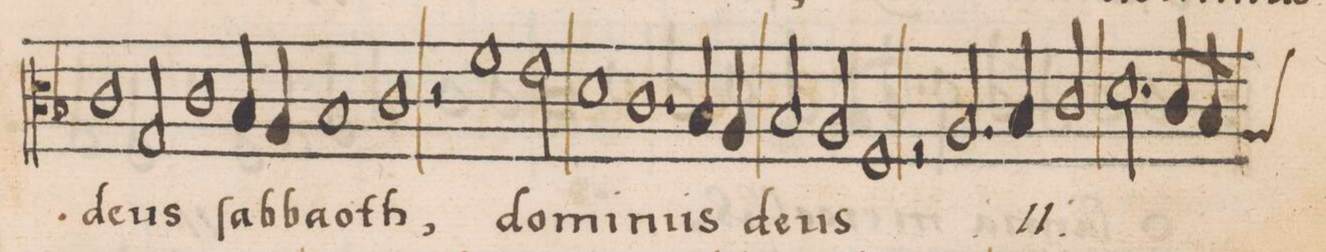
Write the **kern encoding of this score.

**kern	**text
*I"TENOR	*
*clefC3	*
*k[b-]	*
*met(C|)	*
*M2/1	*
1c	de-
2G/	-us
1c\	ſab-
=17-	=17-
4B-/	.
4A/	.
1B-	-ba-
=18-	=18-
1c	-oth,
2r	.
1f\	do-
=19-	=19-
2e\	.
1d	-mi-
=20-	=20-
1.c	-nus
4B-/	.
4A/	.
=21-	=21-
2B-/	de-
2A/	-us
1F	.
=22-	=22-
2r	.
*	*ij
2.A/	do-
4B-/	.
2c/	.
=23-	=23-
2.d\	-mi-
8c/L	.
*custos:A	*
8B-/J	.
2A/	-nus
*-	*-
